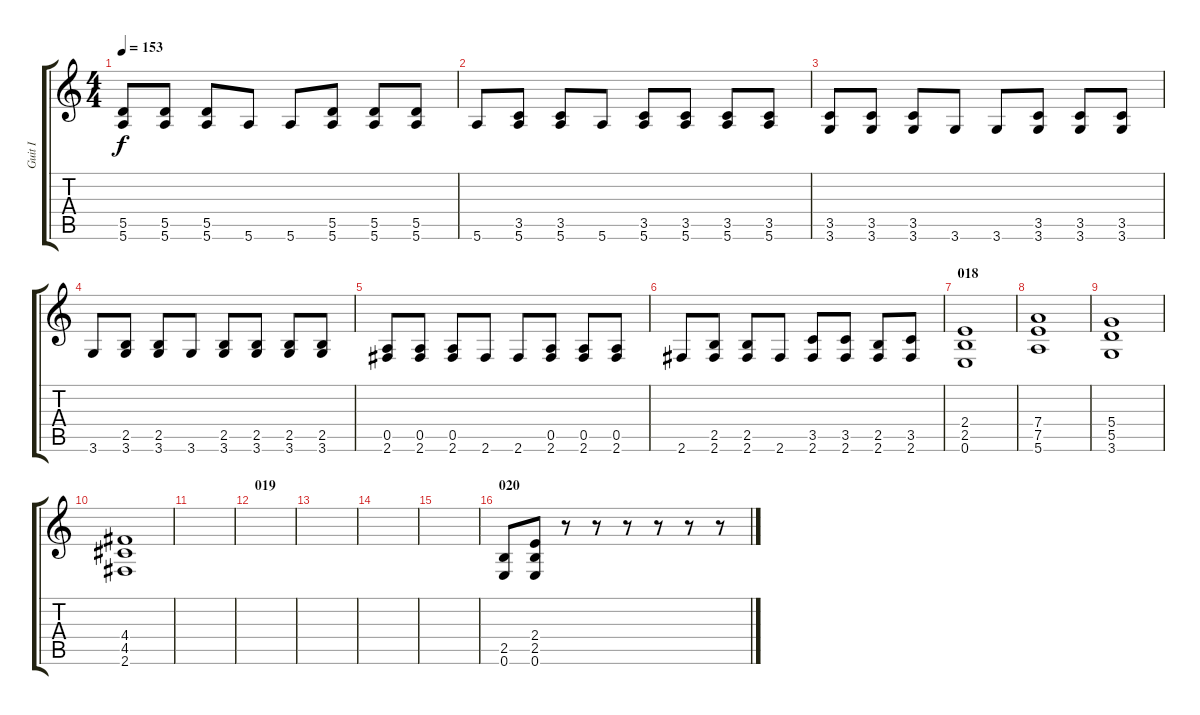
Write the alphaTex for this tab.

\track ("Guit I" "Guit I") {instrument distortionguitar}
\staff {score tabs}
\tuning (E4 B3 G3 D3 A2 E2) {hide}
\ts (4 4)
\tempo 153
\clef g2
\ks c
(5.5 5.6).8{dy f} (5.5 5.6).8 (5.5 5.6).8 5.6.8 5.6.8 (5.5 5.6).8 (5.5 5.6).8 (5.5 5.6).8 |
5.6.8 (3.5 5.6).8 (3.5 5.6).8 5.6.8 (3.5 5.6).8 (3.5 5.6).8 (3.5 5.6).8 (3.5 5.6).8 |
(3.5 3.6).8 (3.5 3.6).8 (3.5 3.6).8 3.6.8 3.6.8 (3.5 3.6).8 (3.5 3.6).8 (3.5 3.6).8 |
3.6.8 (2.5 3.6).8 (2.5 3.6).8 3.6.8 (2.5 3.6).8 (2.5 3.6).8 (2.5 3.6).8 (2.5 3.6).8 |
(0.5 2.6).8 (0.5 2.6).8 (0.5 2.6).8 2.6.8 2.6.8 (0.5 2.6).8 (0.5 2.6).8 (0.5 2.6).8 |
2.6.8 (2.5 2.6).8 (2.5 2.6).8 2.6.8 (3.5 2.6).8 (3.5 2.6).8 (2.5 2.6).8 (3.5 2.6).8 |
\section ("" "018")
(2.4 2.5 0.6).1 |
(7.4 7.5 5.6).1 |
(5.4 5.5 3.6).1 |
(4.4 4.5 2.6).1 |
|
\section ("" "019")
|
|
|
|
\section ("" "020")
(2.5 0.6).8 (2.4 2.5 0.6).8 r.8 r.8 r.8 r.8 r.8 r.8
